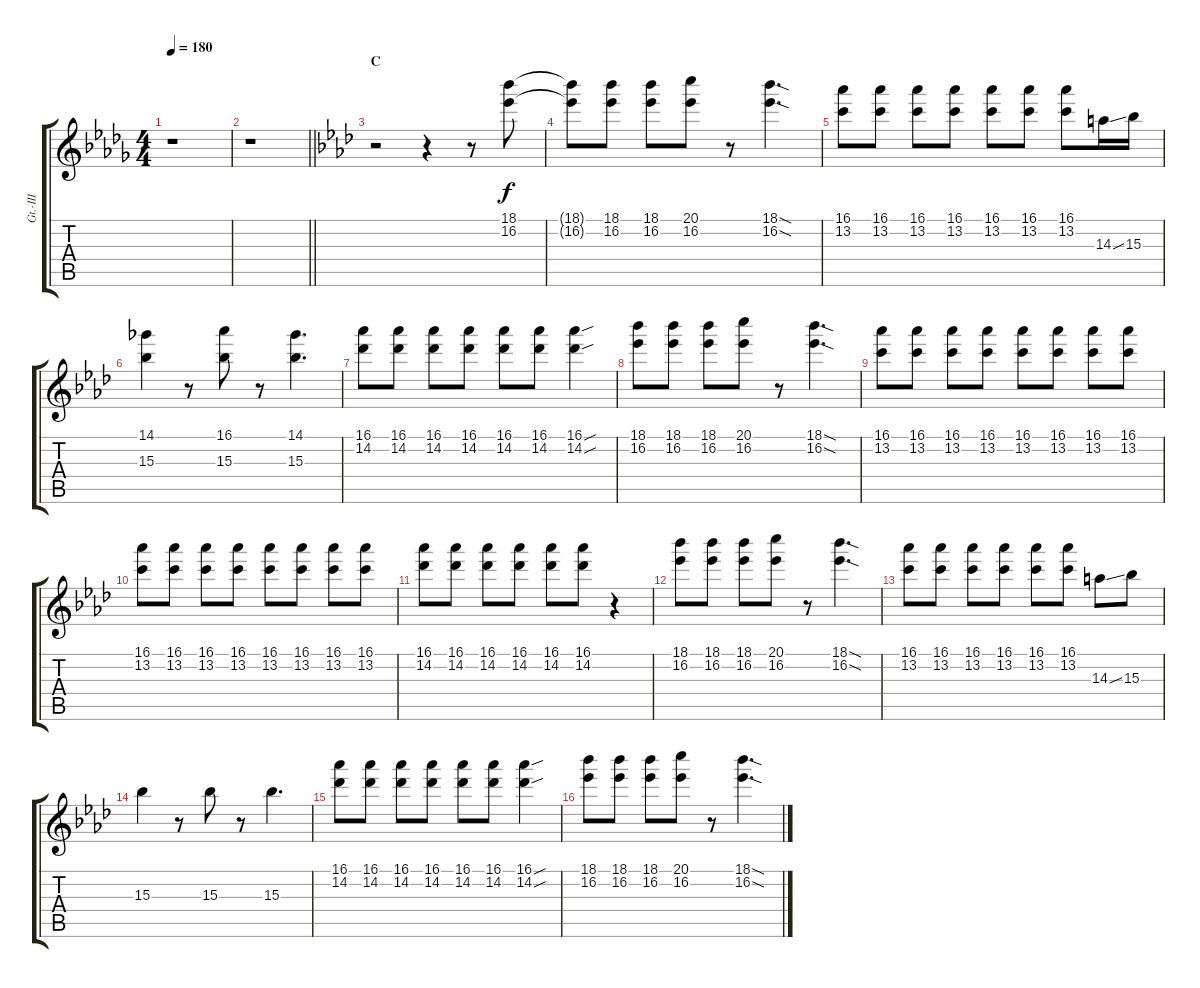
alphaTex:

\track ("Gt.-III" "Gt.-III") {instrument distortionguitar}
\staff {score tabs}
\tuning (E4 B3 G3 D3 A2 E2) {hide}
\ts (4 4)
\tempo 180
\clef g2
\ks db
r.1{dy f} |
\barLineRight lightlight
r.1 |
\section ("" "C")
\ks ab
r.2 r.4 r.8 (18.1 16.2).8 |
(18.1{t} 16.2{t}).8 (18.1 16.2).8 (18.1 16.2).8 (20.1 16.2).8 r.8 (18.1{sod} 16.2{sod}).4{d} |
(16.1 13.2).8 (16.1 13.2).8 (16.1 13.2).8 (16.1 13.2).8 (16.1 13.2).8 (16.1 13.2).8 (16.1 13.2).8 14.3{ss}.16 15.3.16 |
(14.1 15.3).4 r.8 (16.1 15.3).8 r.8 (14.1 15.3).4{d} |
(16.1 14.2).8 (16.1 14.2).8 (16.1 14.2).8 (16.1 14.2).8 (16.1 14.2).8 (16.1 14.2).8 (16.1{sou} 14.2{sou}).4 |
(18.1 16.2).8 (18.1 16.2).8 (18.1 16.2).8 (20.1 16.2).8 r.8 (18.1{sod} 16.2{sod}).4{d} |
(16.1 13.2).8 (16.1 13.2).8 (16.1 13.2).8 (16.1 13.2).8 (16.1 13.2).8 (16.1 13.2).8 (16.1 13.2).8 (16.1 13.2).8 |
(16.1 13.2).8 (16.1 13.2).8 (16.1 13.2).8 (16.1 13.2).8 (16.1 13.2).8 (16.1 13.2).8 (16.1 13.2).8 (16.1 13.2).8 |
(16.1 14.2).8 (16.1 14.2).8 (16.1 14.2).8 (16.1 14.2).8 (16.1 14.2).8 (16.1 14.2).8 r.4 |
(18.1 16.2).8 (18.1 16.2).8 (18.1 16.2).8 (20.1 16.2).8 r.8 (18.1{sod} 16.2{sod}).4{d} |
(16.1 13.2).8 (16.1 13.2).8 (16.1 13.2).8 (16.1 13.2).8 (16.1 13.2).8 (16.1 13.2).8 14.3{ss}.8 15.3.8 |
15.3.4 r.8 15.3.8 r.8 15.3.4{d} |
(16.1 14.2).8 (16.1 14.2).8 (16.1 14.2).8 (16.1 14.2).8 (16.1 14.2).8 (16.1 14.2).8 (16.1{sou} 14.2{sou}).4 |
(18.1 16.2).8 (18.1 16.2).8 (18.1 16.2).8 (20.1 16.2).8 r.8 (18.1{sod} 16.2{sod}).4{d}
